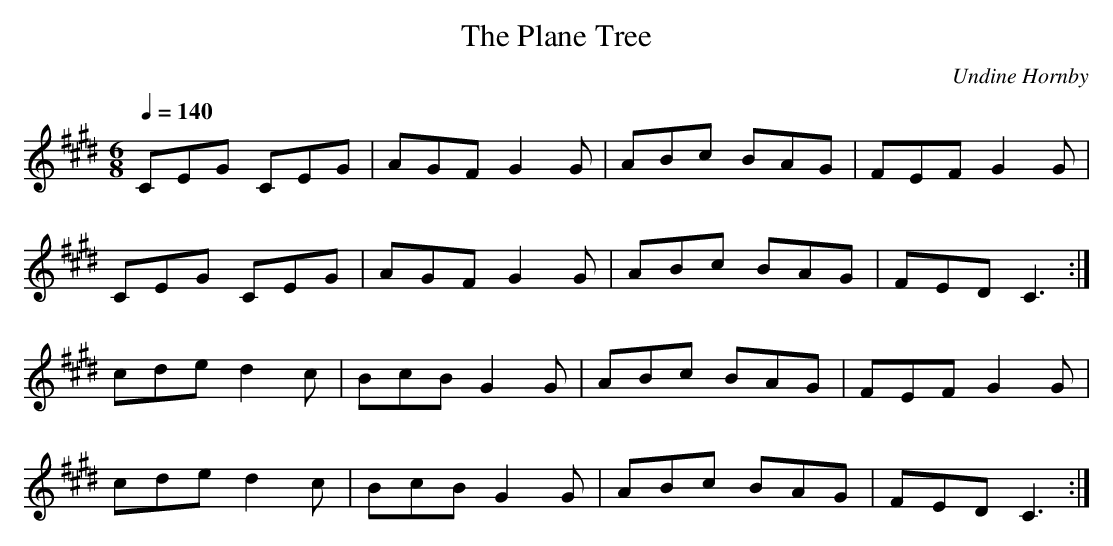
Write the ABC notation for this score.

X:1
T:Plane Tree, The
C:Undine Hornby
M:6/8
L:1/8
Q:1/4=140
K:C#min
CEG CEG| AGF G2 G| ABc BAG| FEF G2 G |
CEG CEG| AGF G2 G| ABc BAG| FED C3:|
cde d2 c| BcB G2 G | ABc BAG| FEF G2 G|
cde d2 c| BcB G2 G | ABc BAG| FED C3:|
